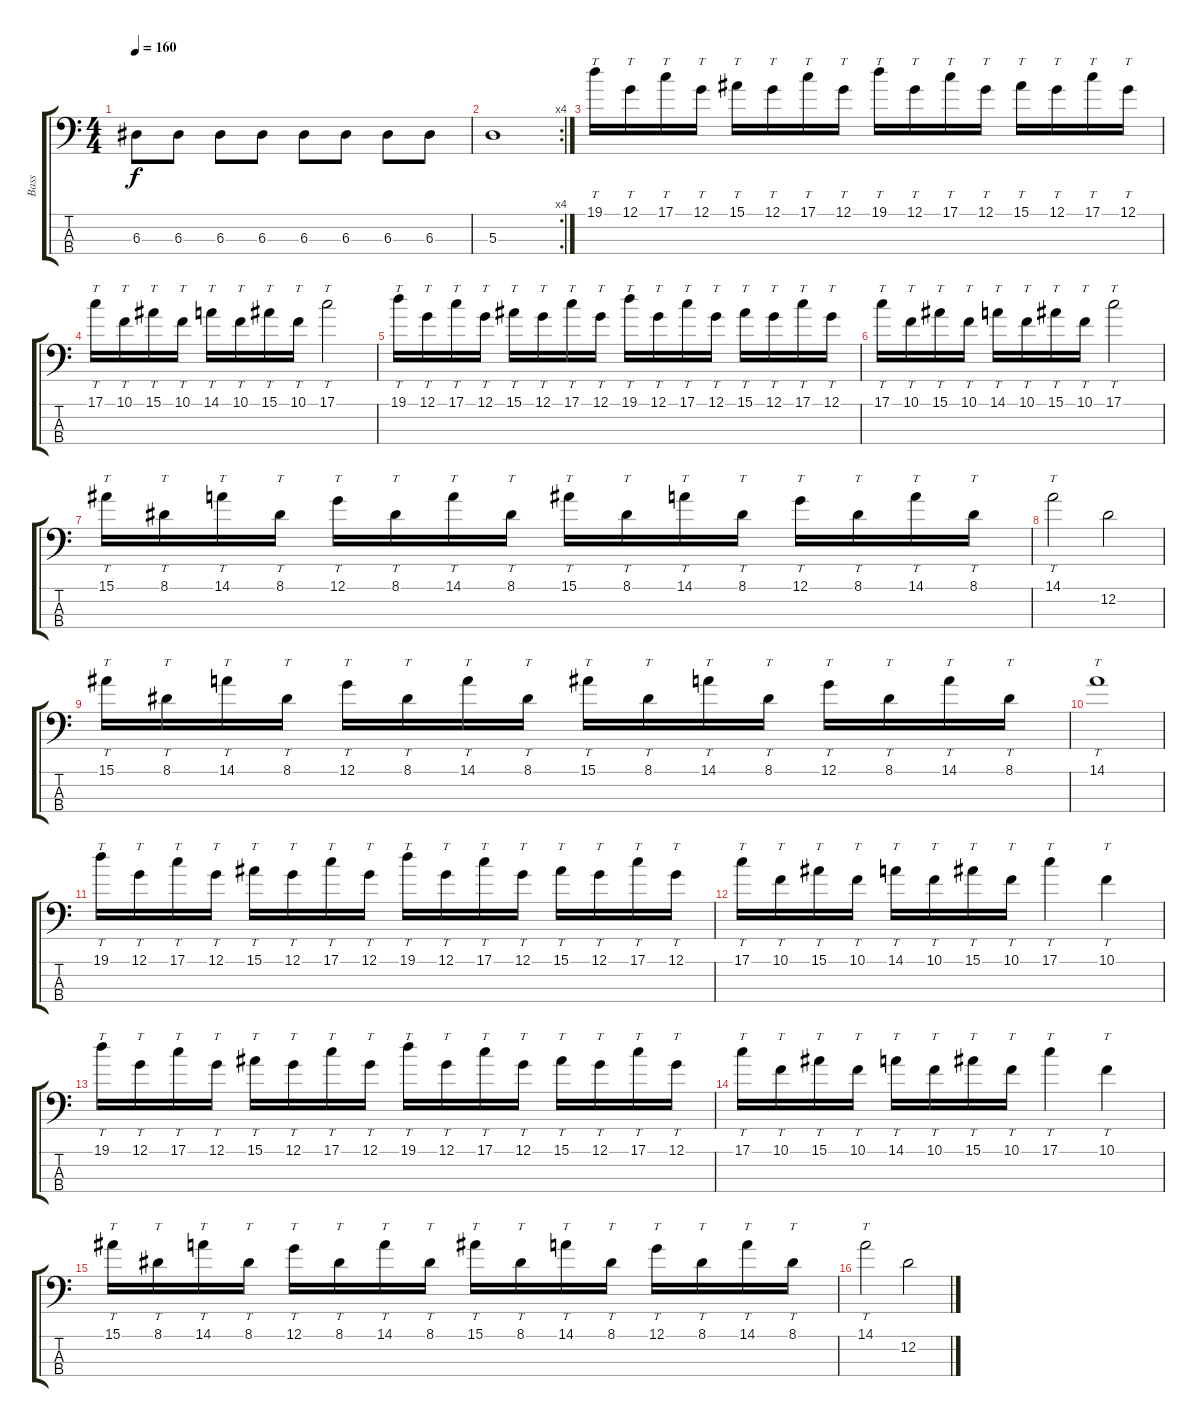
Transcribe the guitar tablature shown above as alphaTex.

\track ("Bass" "Bass") {instrument electricbassfinger}
\staff {score tabs}
\tuning (G2 D2 A1 E1) {hide}
\ts (4 4)
\tempo 160
\clef f4
\ks c
6.3.8{dy f} 6.3.8 6.3.8 6.3.8 6.3.8 6.3.8 6.3.8 6.3.8 |
\rc 4
5.3.1 |
19.1.16{tt} 12.1.16{tt} 17.1.16{tt} 12.1.16{tt} 15.1.16{tt} 12.1.16{tt} 17.1.16{tt} 12.1.16{tt} 19.1.16{tt} 12.1.16{tt} 17.1.16{tt} 12.1.16{tt} 15.1.16{tt} 12.1.16{tt} 17.1.16{tt} 12.1.16{tt} |
17.1.16{tt} 10.1.16{tt} 15.1.16{tt} 10.1.16{tt} 14.1.16{tt} 10.1.16{tt} 15.1.16{tt} 10.1.16{tt} 17.1.2{tt} |
19.1.16{tt} 12.1.16{tt} 17.1.16{tt} 12.1.16{tt} 15.1.16{tt} 12.1.16{tt} 17.1.16{tt} 12.1.16{tt} 19.1.16{tt} 12.1.16{tt} 17.1.16{tt} 12.1.16{tt} 15.1.16{tt} 12.1.16{tt} 17.1.16{tt} 12.1.16{tt} |
17.1.16{tt} 10.1.16{tt} 15.1.16{tt} 10.1.16{tt} 14.1.16{tt} 10.1.16{tt} 15.1.16{tt} 10.1.16{tt} 17.1.2{tt} |
15.1.16{tt} 8.1.16{tt} 14.1.16{tt} 8.1.16{tt} 12.1.16{tt} 8.1.16{tt} 14.1.16{tt} 8.1.16{tt} 15.1.16{tt} 8.1.16{tt} 14.1.16{tt} 8.1.16{tt} 12.1.16{tt} 8.1.16{tt} 14.1.16{tt} 8.1.16{tt} |
14.1.2{tt} 12.2.2 |
15.1.16{tt} 8.1.16{tt} 14.1.16{tt} 8.1.16{tt} 12.1.16{tt} 8.1.16{tt} 14.1.16{tt} 8.1.16{tt} 15.1.16{tt} 8.1.16{tt} 14.1.16{tt} 8.1.16{tt} 12.1.16{tt} 8.1.16{tt} 14.1.16{tt} 8.1.16{tt} |
14.1.1{tt} |
19.1.16{tt} 12.1.16{tt} 17.1.16{tt} 12.1.16{tt} 15.1.16{tt} 12.1.16{tt} 17.1.16{tt} 12.1.16{tt} 19.1.16{tt} 12.1.16{tt} 17.1.16{tt} 12.1.16{tt} 15.1.16{tt} 12.1.16{tt} 17.1.16{tt} 12.1.16{tt} |
17.1.16{tt} 10.1.16{tt} 15.1.16{tt} 10.1.16{tt} 14.1.16{tt} 10.1.16{tt} 15.1.16{tt} 10.1.16{tt} 17.1.4{tt} 10.1.4{tt} |
19.1.16{tt} 12.1.16{tt} 17.1.16{tt} 12.1.16{tt} 15.1.16{tt} 12.1.16{tt} 17.1.16{tt} 12.1.16{tt} 19.1.16{tt} 12.1.16{tt} 17.1.16{tt} 12.1.16{tt} 15.1.16{tt} 12.1.16{tt} 17.1.16{tt} 12.1.16{tt} |
17.1.16{tt} 10.1.16{tt} 15.1.16{tt} 10.1.16{tt} 14.1.16{tt} 10.1.16{tt} 15.1.16{tt} 10.1.16{tt} 17.1.4{tt} 10.1.4{tt} |
15.1.16{tt} 8.1.16{tt} 14.1.16{tt} 8.1.16{tt} 12.1.16{tt} 8.1.16{tt} 14.1.16{tt} 8.1.16{tt} 15.1.16{tt} 8.1.16{tt} 14.1.16{tt} 8.1.16{tt} 12.1.16{tt} 8.1.16{tt} 14.1.16{tt} 8.1.16{tt} |
14.1.2{tt} 12.2.2
